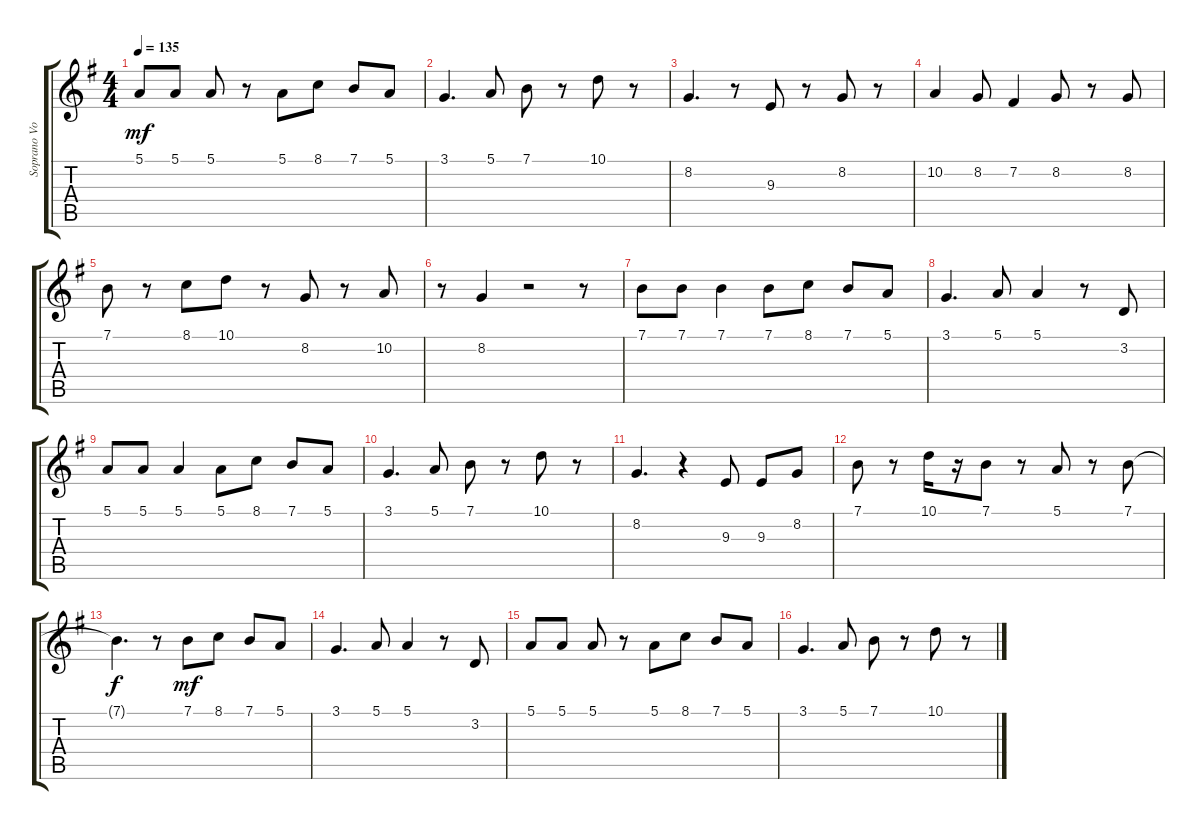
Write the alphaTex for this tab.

\track ("Soprano Voice" "Soprano Vo") {instrument choiraahs}
\staff {score tabs}
\tuning (E4 B3 G3 D3 A2 E2) {hide}
\ts (4 4)
\tempo 135
\clef g2
\ks g
5.1.8{dy mf} 5.1.8 5.1.8 r.8 5.1.8 8.1.8 7.1.8 5.1.8 |
3.1.4{d} 5.1.8 7.1.8 r.8 10.1.8 r.8 |
8.2.4{d} r.8 9.3.8 r.8 8.2.8 r.8 |
10.2.4 8.2.8 7.2.4 8.2.8 r.8 8.2.8 |
7.1.8 r.8 8.1.8 10.1.8 r.8 8.2.8 r.8 10.2.8 |
r.8 8.2.4 r.2 r.8 |
7.1.8 7.1.8 7.1.4 7.1.8 8.1.8 7.1.8 5.1.8 |
3.1.4{d} 5.1.8 5.1.4 r.8 3.2.8 |
5.1.8 5.1.8 5.1.4 5.1.8 8.1.8 7.1.8 5.1.8 |
3.1.4{d} 5.1.8 7.1.8 r.8 10.1.8 r.8 |
8.2.4{d} r.4 9.3.8 9.3.8 8.2.8 |
7.1.8 r.8 10.1.16 r.16 7.1.8 r.8 5.1.8 r.8 7.1.8 |
7.1{t}.4{d dy f} r.8 7.1.8{dy mf} 8.1.8 7.1.8 5.1.8 |
3.1.4{d} 5.1.8 5.1.4 r.8 3.2.8 |
5.1.8 5.1.8 5.1.8 r.8 5.1.8 8.1.8 7.1.8 5.1.8 |
3.1.4{d} 5.1.8 7.1.8 r.8 10.1.8 r.8
